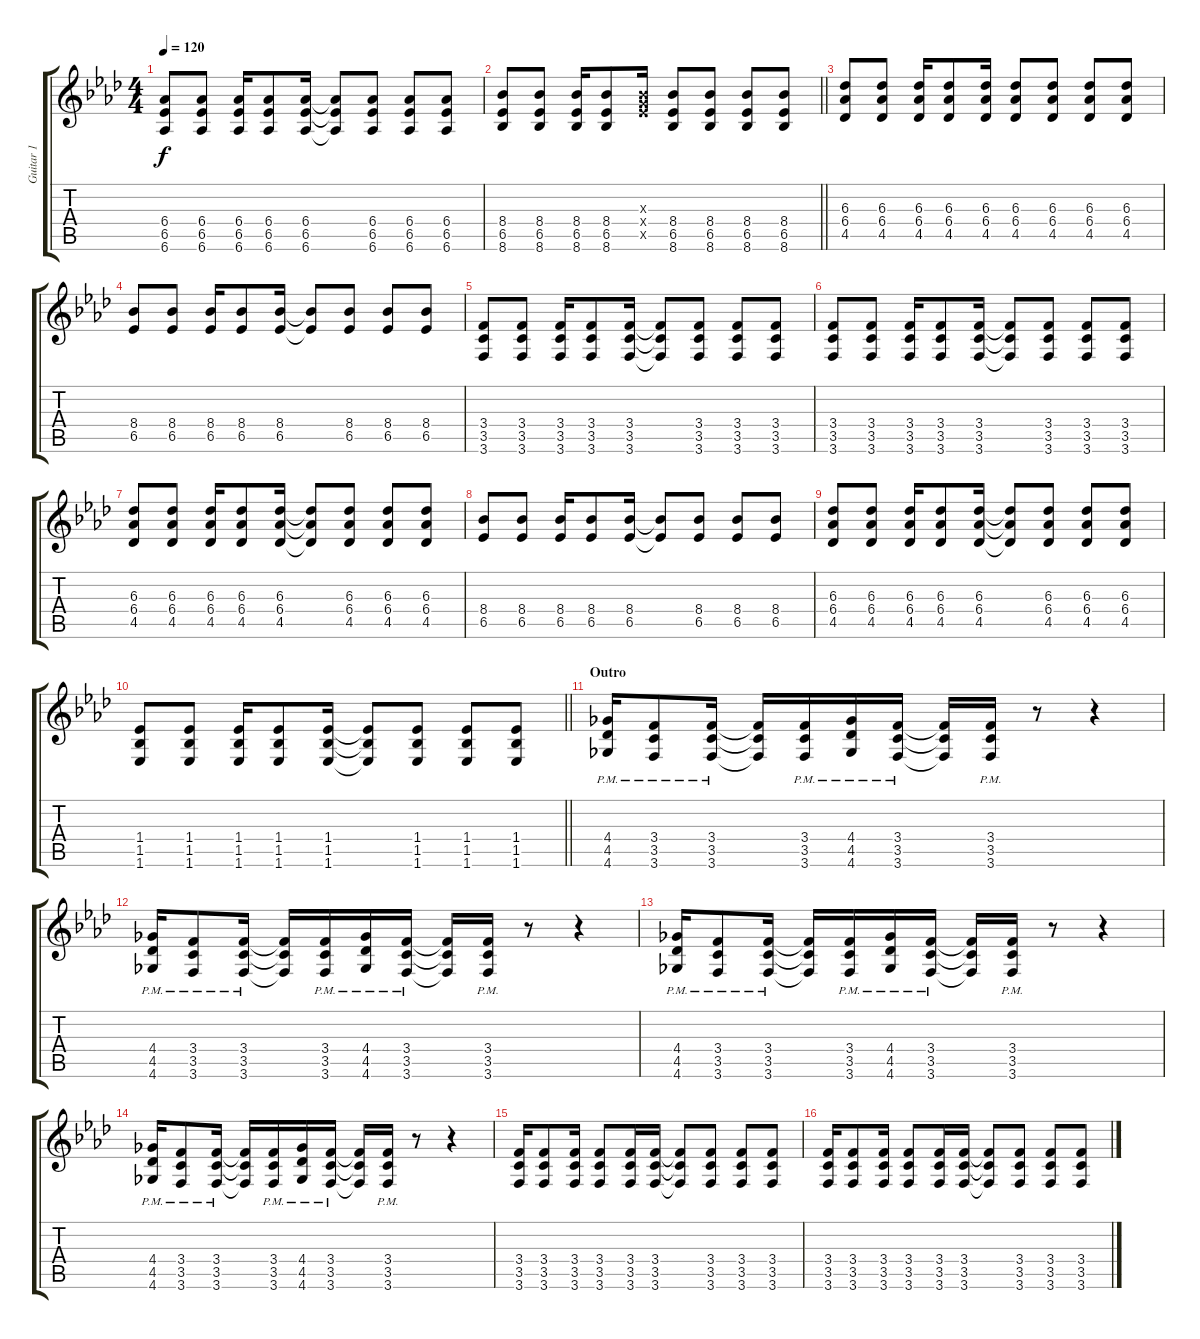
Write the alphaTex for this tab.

\track ("Guitar 1" "Guitar 1") {instrument distortionguitar}
\staff {score tabs}
\tuning (E4 B3 G3 D3 A2 D2) {hide}
\ts (4 4)
\tempo 120
\clef g2
\ks fminor
(6.4 6.5 6.6).8{dy f} (6.4 6.5 6.6).8 (6.4 6.5 6.6).16 (6.4 6.5 6.6).8 (6.4 6.5 6.6).16 (6.4{t} 6.5{t} 6.6{t}).8 (6.4 6.5 6.6).8 (6.4 6.5 6.6).8 (6.4 6.5 6.6).8 |
\barLineRight lightlight
(8.4 6.5 8.6).8 (8.4 6.5 8.6).8 (8.4 6.5 8.6).16 (8.4 6.5 8.6).8 (0.3{x} 8.4{x} 6.5{x}).16 (8.4 6.5 8.6).8 (8.4 6.5 8.6).8 (8.4 6.5 8.6).8 (8.4 6.5 8.6).8 |
(6.3 6.4 4.5).8 (6.3 6.4 4.5).8 (6.3 6.4 4.5).16 (6.3 6.4 4.5).8 (6.3 6.4 4.5).16 (6.3 6.4 4.5).8 (6.3 6.4 4.5).8 (6.3 6.4 4.5).8 (6.3 6.4 4.5).8 |
(8.4 6.5).8 (8.4 6.5).8 (8.4 6.5).16 (8.4 6.5).8 (8.4 6.5).16 (8.4{t} 6.5{t}).8 (8.4 6.5).8 (8.4 6.5).8 (8.4 6.5).8 |
(3.4 3.5 3.6).8 (3.4 3.5 3.6).8 (3.4 3.5 3.6).16 (3.4 3.5 3.6).8 (3.4 3.5 3.6).16 (3.4{t} 3.5{t} 3.6{t}).8 (3.4 3.5 3.6).8 (3.4 3.5 3.6).8 (3.4 3.5 3.6).8 |
(3.4 3.5 3.6).8 (3.4 3.5 3.6).8 (3.4 3.5 3.6).16 (3.4 3.5 3.6).8 (3.4 3.5 3.6).16 (3.4{t} 3.5{t} 3.6{t}).8 (3.4 3.5 3.6).8 (3.4 3.5 3.6).8 (3.4 3.5 3.6).8 |
(6.3 6.4 4.5).8 (6.3 6.4 4.5).8 (6.3 6.4 4.5).16 (6.3 6.4 4.5).8 (6.3 6.4 4.5).16 (6.3{t} 6.4{t} 4.5{t}).8 (6.3 6.4 4.5).8 (6.3 6.4 4.5).8 (6.3 6.4 4.5).8 |
(8.4 6.5).8 (8.4 6.5).8 (8.4 6.5).16 (8.4 6.5).8 (8.4 6.5).16 (8.4{t} 6.5{t}).8 (8.4 6.5).8 (8.4 6.5).8 (8.4 6.5).8 |
(6.3 6.4 4.5).8 (6.3 6.4 4.5).8 (6.3 6.4 4.5).16 (6.3 6.4 4.5).8 (6.3 6.4 4.5).16 (6.3{t} 6.4{t} 4.5{t}).8 (6.3 6.4 4.5).8 (6.3 6.4 4.5).8 (6.3 6.4 4.5).8 |
\barLineRight lightlight
(1.4 1.5 1.6).8 (1.4 1.5 1.6).8 (1.4 1.5 1.6).16 (1.4 1.5 1.6).8 (1.4 1.5 1.6).16 (1.4{t} 1.5{t} 1.6{t}).8 (1.4 1.5 1.6).8 (1.4 1.5 1.6).8 (1.4 1.5 1.6).8 |
\section ("" "Outro")
(4.4{pm} 4.5{pm} 4.6{pm}).16 (3.4{pm} 3.5{pm} 3.6{pm}).8 (3.4{pm} 3.5{pm} 3.6{pm}).16 (3.4{t} 3.5{t} 3.6{t}).16 (3.4{pm} 3.5{pm} 3.6{pm}).16 (4.4{pm} 4.5{pm} 4.6{pm}).16 (3.4{pm} 3.5{pm} 3.6{pm}).16 (3.4{t} 3.5{t} 3.6{t}).16 (3.4{pm} 3.5{pm} 3.6{pm}).16 r.8 r.4 |
(4.4{pm} 4.5{pm} 4.6{pm}).16 (3.4{pm} 3.5{pm} 3.6{pm}).8 (3.4{pm} 3.5{pm} 3.6{pm}).16 (3.4{t} 3.5{t} 3.6{t}).16 (3.4{pm} 3.5{pm} 3.6{pm}).16 (4.4{pm} 4.5{pm} 4.6{pm}).16 (3.4{pm} 3.5{pm} 3.6{pm}).16 (3.4{t} 3.5{t} 3.6{t}).16 (3.4{pm} 3.5{pm} 3.6{pm}).16 r.8 r.4 |
(4.4{pm} 4.5{pm} 4.6{pm}).16 (3.4{pm} 3.5{pm} 3.6{pm}).8 (3.4{pm} 3.5{pm} 3.6{pm}).16 (3.4{t} 3.5{t} 3.6{t}).16 (3.4{pm} 3.5{pm} 3.6{pm}).16 (4.4{pm} 4.5{pm} 4.6{pm}).16 (3.4{pm} 3.5{pm} 3.6{pm}).16 (3.4{t} 3.5{t} 3.6{t}).16 (3.4{pm} 3.5{pm} 3.6{pm}).16 r.8 r.4 |
(4.4{pm} 4.5{pm} 4.6{pm}).16 (3.4{pm} 3.5{pm} 3.6{pm}).8 (3.4{pm} 3.5{pm} 3.6{pm}).16 (3.4{t} 3.5{t} 3.6{t}).16 (3.4{pm} 3.5{pm} 3.6{pm}).16 (4.4{pm} 4.5{pm} 4.6{pm}).16 (3.4{pm} 3.5{pm} 3.6{pm}).16 (3.4{t} 3.5{t} 3.6{t}).16 (3.4{pm} 3.5{pm} 3.6{pm}).16 r.8 r.4 |
(3.4 3.5 3.6).16{instrument overdrivenguitar} (3.4 3.5 3.6).8 (3.4 3.5 3.6).16 (3.4 3.5 3.6).8 (3.4 3.5 3.6).16 (3.4 3.5 3.6).16 (3.4{t} 3.5{t} 3.6{t}).8 (3.4 3.5 3.6).8 (3.4 3.5 3.6).8 (3.4 3.5 3.6).8 |
(3.4 3.5 3.6).16 (3.4 3.5 3.6).8 (3.4 3.5 3.6).16 (3.4 3.5 3.6).8 (3.4 3.5 3.6).16 (3.4 3.5 3.6).16 (3.4{t} 3.5{t} 3.6{t}).8 (3.4 3.5 3.6).8 (3.4 3.5 3.6).8 (3.4 3.5 3.6).8
